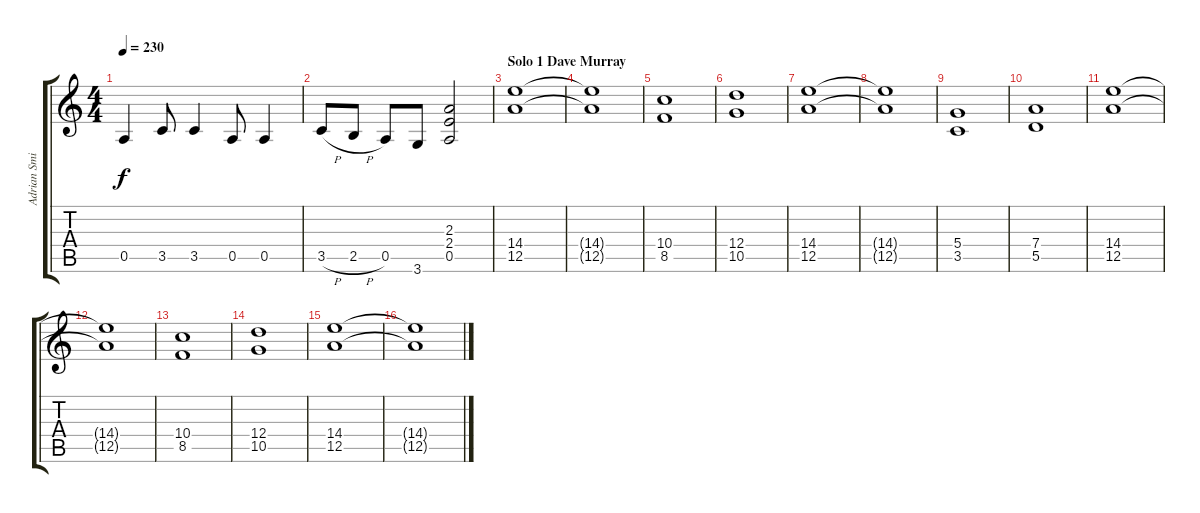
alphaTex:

\track ("Adrian Smith" "Adrian Smi") {instrument distortionguitar}
\staff {score tabs}
\tuning (E4 B3 G3 D3 A2 E2) {hide}
\ts (4 4)
\tempo 230
\clef g2
\ks c
0.5.4{dy f} 3.5.8 3.5.4 0.5.8 0.5.4 |
3.5{h}.8 2.5{h}.8 0.5.8 3.6.8 (2.3 2.4 0.5).2 |
\section ("" "Solo 1 Dave Murray")
(14.4 12.5).1 |
(14.4{t} 12.5{t}).1 |
(10.4 8.5).1 |
(12.4 10.5).1 |
(14.4 12.5).1 |
(14.4{t} 12.5{t}).1 |
(5.4 3.5).1 |
(7.4 5.5).1 |
(14.4 12.5).1 |
(14.4{t} 12.5{t}).1 |
(10.4 8.5).1 |
(12.4 10.5).1 |
(14.4 12.5).1 |
(14.4{t} 12.5{t}).1
